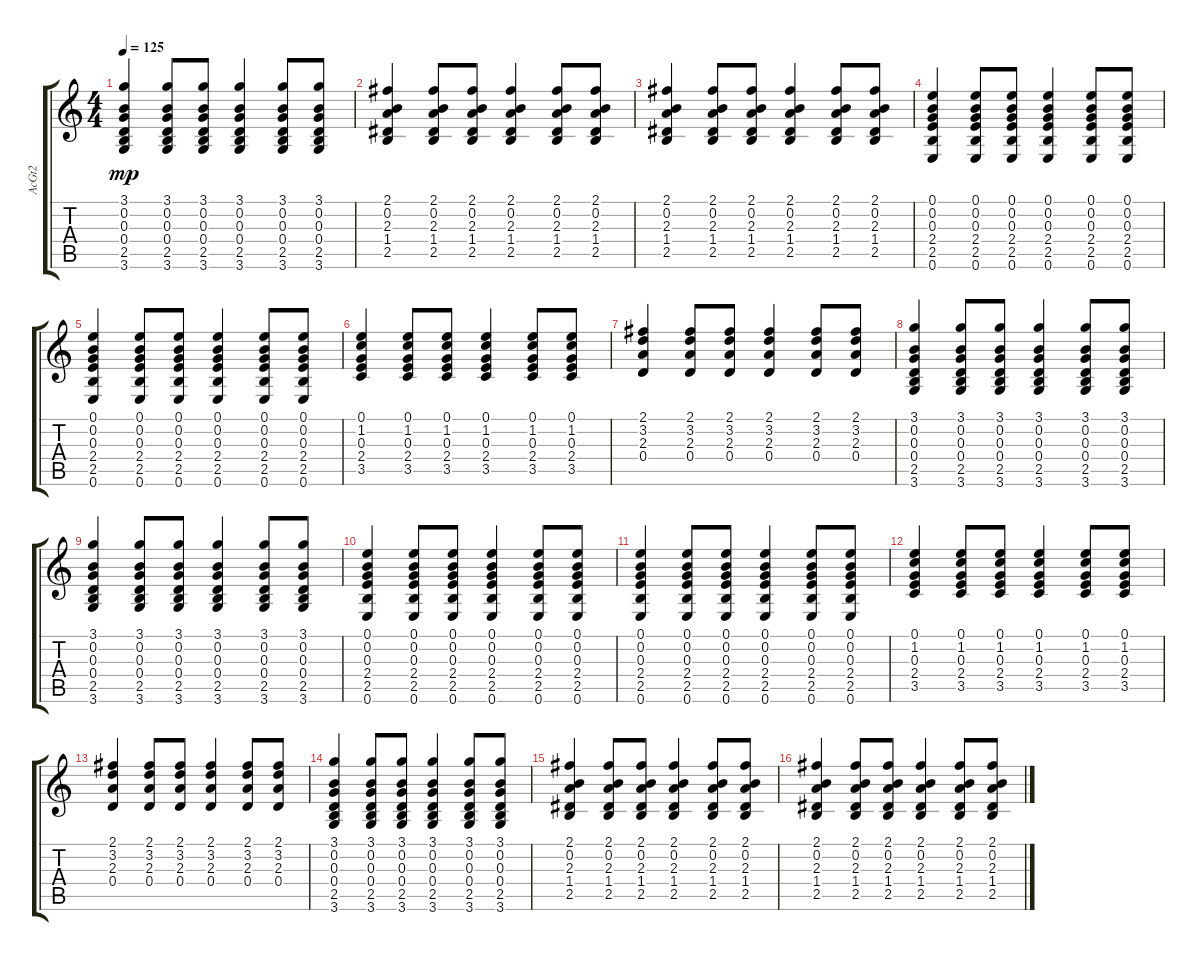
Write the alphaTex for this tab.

\track ("AcGt2" "AcGt2") {instrument acousticguitarsteel}
\staff {score tabs}
\tuning (E4 B3 G3 D3 A2 E2) {hide}
\ts (4 4)
\tempo 125
\clef g2
\ks c
(3.1 0.2 0.3 0.4 2.5 3.6).4{dy mp} (3.1 0.2 0.3 0.4 2.5 3.6).8 (3.1 0.2 0.3 0.4 2.5 3.6).8 (3.1 0.2 0.3 0.4 2.5 3.6).4 (3.1 0.2 0.3 0.4 2.5 3.6).8 (3.1 0.2 0.3 0.4 2.5 3.6).8 |
(2.1 0.2 2.3 1.4 2.5).4 (2.1 0.2 2.3 1.4 2.5).8 (2.1 0.2 2.3 1.4 2.5).8 (2.1 0.2 2.3 1.4 2.5).4 (2.1 0.2 2.3 1.4 2.5).8 (2.1 0.2 2.3 1.4 2.5).8 |
(2.1 0.2 2.3 1.4 2.5).4 (2.1 0.2 2.3 1.4 2.5).8 (2.1 0.2 2.3 1.4 2.5).8 (2.1 0.2 2.3 1.4 2.5).4 (2.1 0.2 2.3 1.4 2.5).8 (2.1 0.2 2.3 1.4 2.5).8 |
(0.1 0.2 0.3 2.4 2.5 0.6).4 (0.1 0.2 0.3 2.4 2.5 0.6).8 (0.1 0.2 0.3 2.4 2.5 0.6).8 (0.1 0.2 0.3 2.4 2.5 0.6).4 (0.1 0.2 0.3 2.4 2.5 0.6).8 (0.1 0.2 0.3 2.4 2.5 0.6).8 |
(0.1 0.2 0.3 2.4 2.5 0.6).4 (0.1 0.2 0.3 2.4 2.5 0.6).8 (0.1 0.2 0.3 2.4 2.5 0.6).8 (0.1 0.2 0.3 2.4 2.5 0.6).4 (0.1 0.2 0.3 2.4 2.5 0.6).8 (0.1 0.2 0.3 2.4 2.5 0.6).8 |
(0.1 1.2 0.3 2.4 3.5).4 (0.1 1.2 0.3 2.4 3.5).8 (0.1 1.2 0.3 2.4 3.5).8 (0.1 1.2 0.3 2.4 3.5).4 (0.1 1.2 0.3 2.4 3.5).8 (0.1 1.2 0.3 2.4 3.5).8 |
(2.1 3.2 2.3 0.4).4 (2.1 3.2 2.3 0.4).8 (2.1 3.2 2.3 0.4).8 (2.1 3.2 2.3 0.4).4 (2.1 3.2 2.3 0.4).8 (2.1 3.2 2.3 0.4).8 |
(3.1 0.2 0.3 0.4 2.5 3.6).4 (3.1 0.2 0.3 0.4 2.5 3.6).8 (3.1 0.2 0.3 0.4 2.5 3.6).8 (3.1 0.2 0.3 0.4 2.5 3.6).4 (3.1 0.2 0.3 0.4 2.5 3.6).8 (3.1 0.2 0.3 0.4 2.5 3.6).8 |
(3.1 0.2 0.3 0.4 2.5 3.6).4 (3.1 0.2 0.3 0.4 2.5 3.6).8 (3.1 0.2 0.3 0.4 2.5 3.6).8 (3.1 0.2 0.3 0.4 2.5 3.6).4 (3.1 0.2 0.3 0.4 2.5 3.6).8 (3.1 0.2 0.3 0.4 2.5 3.6).8 |
(0.1 0.2 0.3 2.4 2.5 0.6).4 (0.1 0.2 0.3 2.4 2.5 0.6).8 (0.1 0.2 0.3 2.4 2.5 0.6).8 (0.1 0.2 0.3 2.4 2.5 0.6).4 (0.1 0.2 0.3 2.4 2.5 0.6).8 (0.1 0.2 0.3 2.4 2.5 0.6).8 |
(0.1 0.2 0.3 2.4 2.5 0.6).4 (0.1 0.2 0.3 2.4 2.5 0.6).8 (0.1 0.2 0.3 2.4 2.5 0.6).8 (0.1 0.2 0.3 2.4 2.5 0.6).4 (0.1 0.2 0.3 2.4 2.5 0.6).8 (0.1 0.2 0.3 2.4 2.5 0.6).8 |
(0.1 1.2 0.3 2.4 3.5).4 (0.1 1.2 0.3 2.4 3.5).8 (0.1 1.2 0.3 2.4 3.5).8 (0.1 1.2 0.3 2.4 3.5).4 (0.1 1.2 0.3 2.4 3.5).8 (0.1 1.2 0.3 2.4 3.5).8 |
(2.1 3.2 2.3 0.4).4 (2.1 3.2 2.3 0.4).8 (2.1 3.2 2.3 0.4).8 (2.1 3.2 2.3 0.4).4 (2.1 3.2 2.3 0.4).8 (2.1 3.2 2.3 0.4).8 |
(3.1 0.2 0.3 0.4 2.5 3.6).4 (3.1 0.2 0.3 0.4 2.5 3.6).8 (3.1 0.2 0.3 0.4 2.5 3.6).8 (3.1 0.2 0.3 0.4 2.5 3.6).4 (3.1 0.2 0.3 0.4 2.5 3.6).8 (3.1 0.2 0.3 0.4 2.5 3.6).8 |
(2.1 0.2 2.3 1.4 2.5).4 (2.1 0.2 2.3 1.4 2.5).8 (2.1 0.2 2.3 1.4 2.5).8 (2.1 0.2 2.3 1.4 2.5).4 (2.1 0.2 2.3 1.4 2.5).8 (2.1 0.2 2.3 1.4 2.5).8 |
(2.1 0.2 2.3 1.4 2.5).4 (2.1 0.2 2.3 1.4 2.5).8 (2.1 0.2 2.3 1.4 2.5).8 (2.1 0.2 2.3 1.4 2.5).4 (2.1 0.2 2.3 1.4 2.5).8 (2.1 0.2 2.3 1.4 2.5).8
